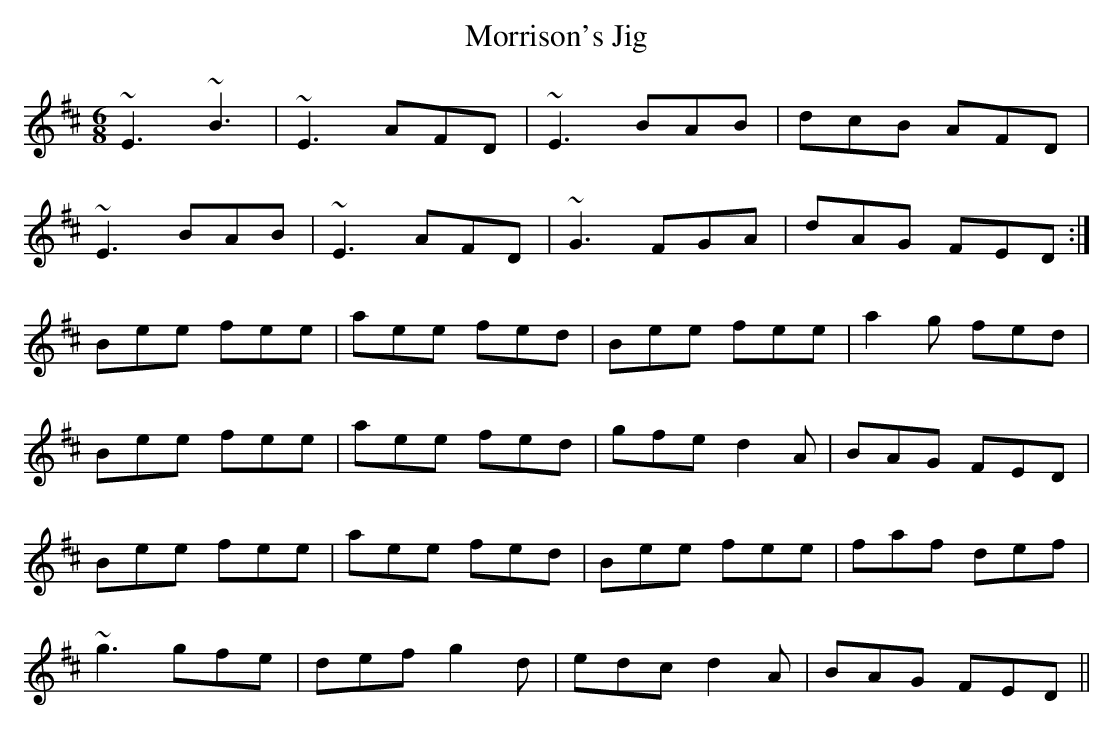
X:1
T:Morrison's Jig
M:6/8
K:Edor
~E3 ~B3|~E3 AFD|~E3 BAB|dcB AFD|
~E3 BAB|~E3 AFD|~G3 FGA|dAG FED:|
Bee fee|aee fed|Bee fee|a2g fed|
Bee fee|aee fed|gfe d2A|BAG FED|
Bee fee|aee fed|Bee fee|faf def|
~g3 gfe|def g2d|edc d2A|BAG FED||
